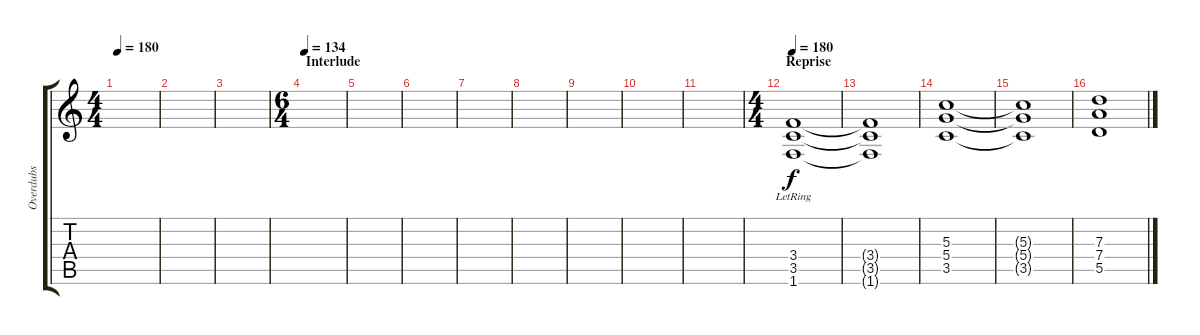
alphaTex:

\track ("Overdubs" "Overdubs") {instrument distortionguitar}
\staff {score tabs}
\tuning (E4 B3 G3 D3 A2 E2) {hide}
\ts (4 4)
\tempo 180
\clef g2
\ks c
|
|
|
\ts (6 4)
\section ("" "Interlude")
\tempo 134
|
|
|
|
|
|
|
|
\ts (4 4)
\section ("" "Reprise")
\tempo 180
(3.4{lr} 3.5 1.6).1 |
(3.4{t} 3.5{t} 1.6{t}).1 |
(5.3 5.4 3.5).1 |
(5.3{t} 5.4{t} 3.5{t}).1 |
(7.3 7.4 5.5).1
